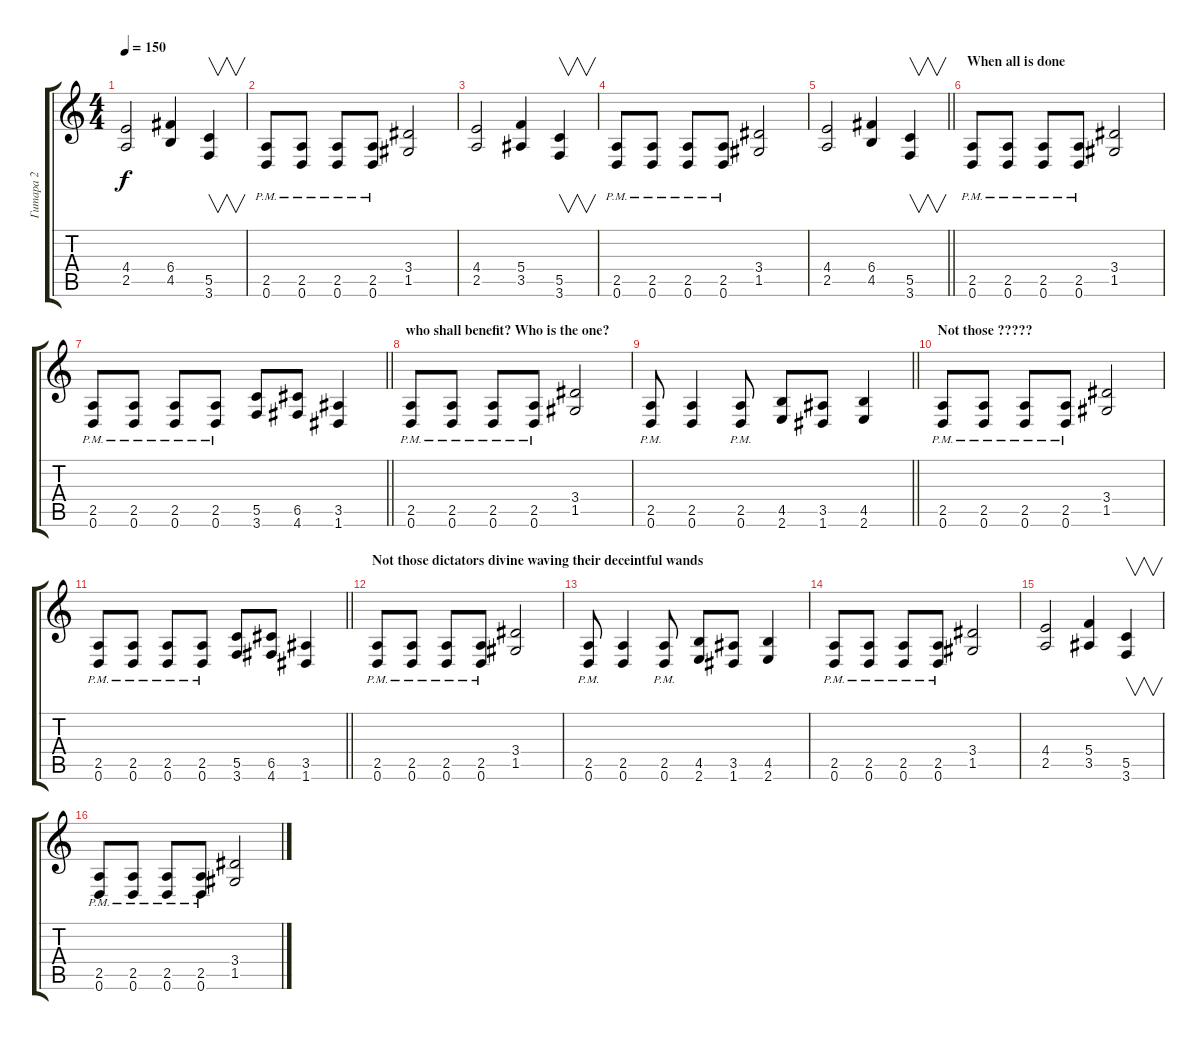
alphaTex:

\track ("Гитара 2" "Гитара 2") {instrument distortionguitar}
\staff {score tabs}
\tuning (D4 A3 F3 C3 G2 D2) {hide}
\ts (4 4)
\tempo 150
\clef g2
\ks c
(4.4 2.5).2{dy f} (6.4 4.5).4 (5.5 3.6).4{v} |
(2.5{pm} 0.6{pm}).8 (2.5{pm} 0.6{pm}).8 (2.5{pm} 0.6{pm}).8 (2.5{pm} 0.6{pm}).8 (3.4 1.5).2 |
(4.4 2.5).2 (5.4 3.5).4 (5.5 3.6).4{v} |
(2.5{pm} 0.6{pm}).8 (2.5{pm} 0.6{pm}).8 (2.5{pm} 0.6{pm}).8 (2.5{pm} 0.6{pm}).8 (3.4 1.5).2 |
\barLineRight lightlight
(4.4 2.5).2 (6.4 4.5).4 (5.5 3.6).4{v} |
\section ("" "When all is done")
(2.5{pm} 0.6{pm}).8 (2.5{pm} 0.6{pm}).8 (2.5{pm} 0.6{pm}).8 (2.5{pm} 0.6{pm}).8 (3.4 1.5).2 |
\barLineRight lightlight
(2.5{pm} 0.6{pm}).8 (2.5{pm} 0.6{pm}).8 (2.5{pm} 0.6{pm}).8 (2.5{pm} 0.6{pm}).8 (5.5 3.6).8 (6.5 4.6).8 (3.5 1.6).4 |
\section ("" "who shall benefit? Who is the one?")
(2.5{pm} 0.6{pm}).8 (2.5{pm} 0.6{pm}).8 (2.5{pm} 0.6{pm}).8 (2.5{pm} 0.6{pm}).8 (3.4 1.5).2 |
\barLineRight lightlight
(2.5{pm} 0.6{pm}).8 (2.5 0.6).4 (2.5{pm} 0.6{pm}).8 (4.5 2.6).8 (3.5 1.6).8 (4.5 2.6).4 |
\section ("" "Not those ?????")
(2.5{pm} 0.6{pm}).8 (2.5{pm} 0.6{pm}).8 (2.5{pm} 0.6{pm}).8 (2.5{pm} 0.6{pm}).8 (3.4 1.5).2 |
\barLineRight lightlight
(2.5{pm} 0.6{pm}).8 (2.5{pm} 0.6{pm}).8 (2.5{pm} 0.6{pm}).8 (2.5{pm} 0.6{pm}).8 (5.5 3.6).8 (6.5 4.6).8 (3.5 1.6).4 |
\section ("" "Not those dictators divine waving their deceintful wands")
(2.5{pm} 0.6{pm}).8 (2.5{pm} 0.6{pm}).8 (2.5{pm} 0.6{pm}).8 (2.5{pm} 0.6{pm}).8 (3.4 1.5).2 |
(2.5{pm} 0.6{pm}).8 (2.5 0.6).4 (2.5{pm} 0.6{pm}).8 (4.5 2.6).8 (3.5 1.6).8 (4.5 2.6).4 |
(2.5{pm} 0.6{pm}).8 (2.5{pm} 0.6{pm}).8 (2.5{pm} 0.6{pm}).8 (2.5{pm} 0.6{pm}).8 (3.4 1.5).2 |
(4.4 2.5).2 (5.4 3.5).4 (5.5 3.6).4{v} |
(2.5{pm} 0.6{pm}).8 (2.5{pm} 0.6{pm}).8 (2.5{pm} 0.6{pm}).8 (2.5{pm} 0.6{pm}).8 (3.4 1.5).2
